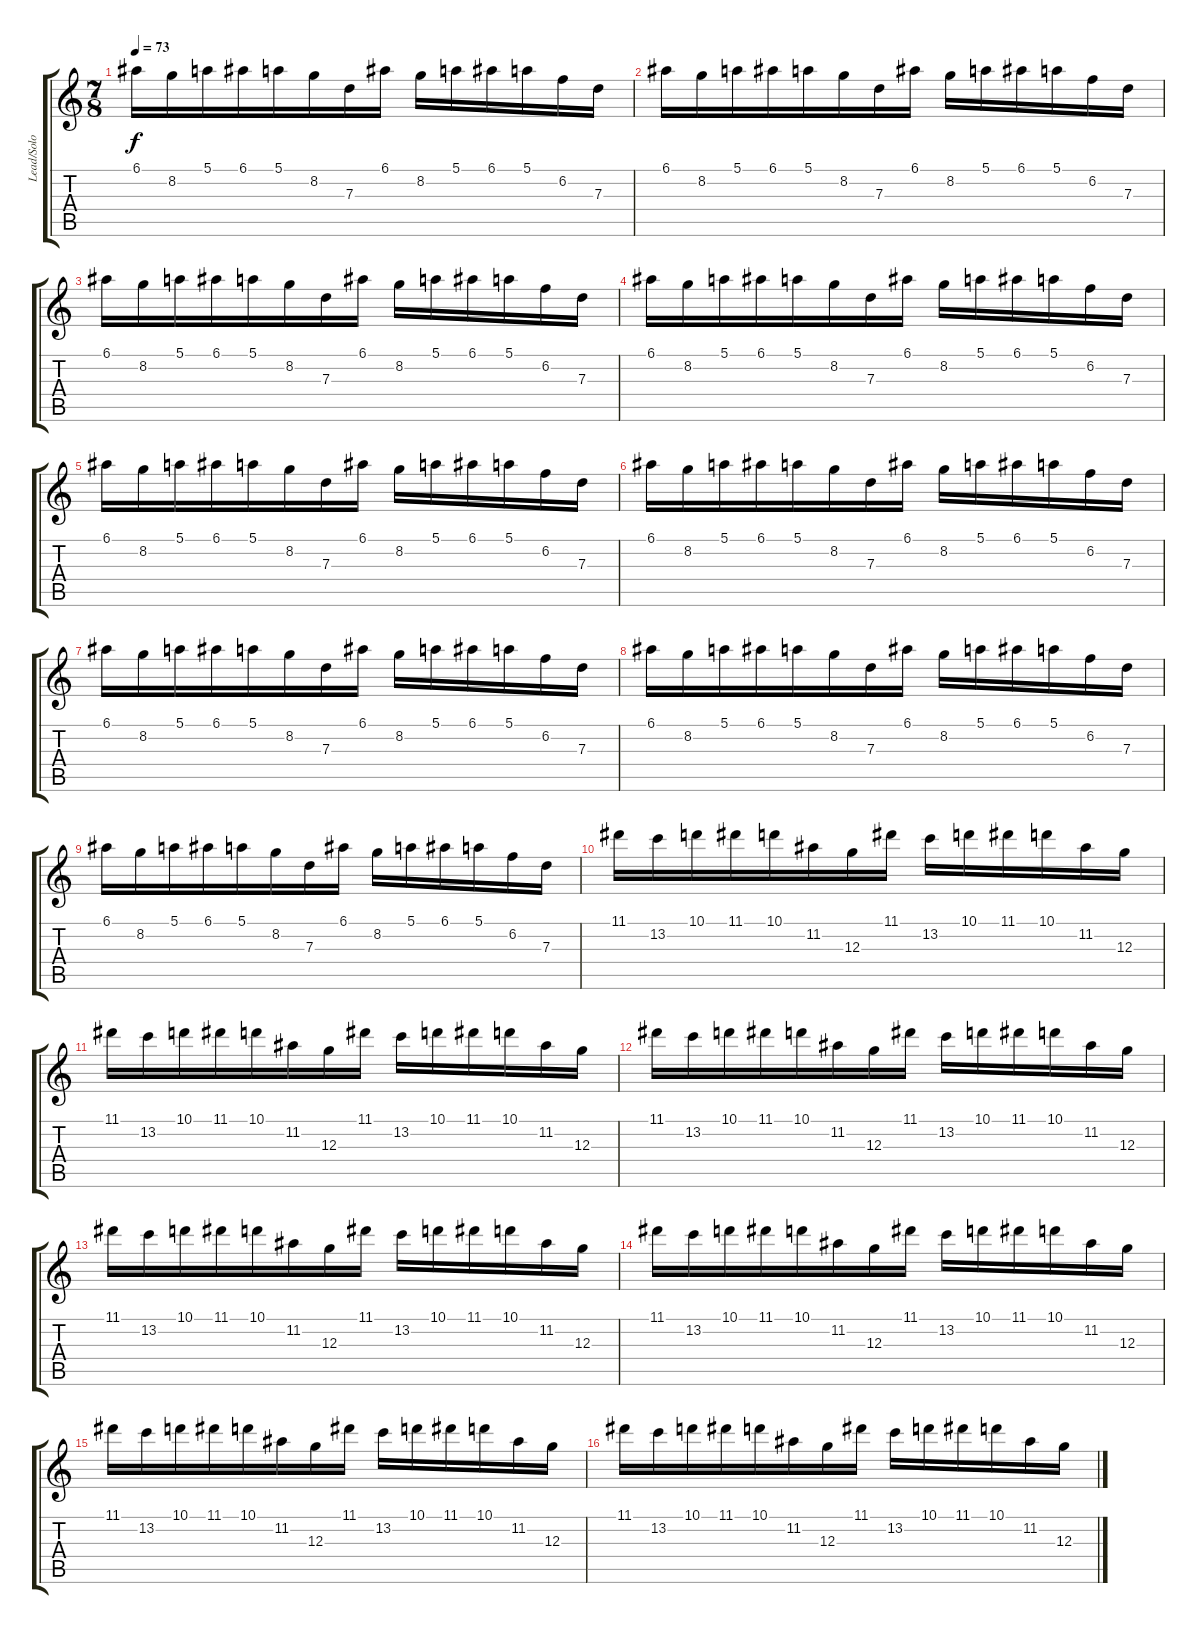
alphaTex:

\track ("Lead/Solo Guitar" "Lead/Solo ") {instrument distortionguitar}
\staff {score tabs}
\tuning (E4 B3 G3 D3 A2 E2) {hide}
\ts (7 8)
\tempo 73
\clef g2
\ks c
6.1.16{dy f} 8.2.16 5.1.16 6.1.16 5.1.16 8.2.16 7.3.16 6.1.16 8.2.16 5.1.16 6.1.16 5.1.16 6.2.16 7.3.16 |
6.1.16 8.2.16 5.1.16 6.1.16 5.1.16 8.2.16 7.3.16 6.1.16 8.2.16 5.1.16 6.1.16 5.1.16 6.2.16 7.3.16 |
6.1.16 8.2.16 5.1.16 6.1.16 5.1.16 8.2.16 7.3.16 6.1.16 8.2.16 5.1.16 6.1.16 5.1.16 6.2.16 7.3.16 |
6.1.16 8.2.16 5.1.16 6.1.16 5.1.16 8.2.16 7.3.16 6.1.16 8.2.16 5.1.16 6.1.16 5.1.16 6.2.16 7.3.16 |
6.1.16 8.2.16 5.1.16 6.1.16 5.1.16 8.2.16 7.3.16 6.1.16 8.2.16 5.1.16 6.1.16 5.1.16 6.2.16 7.3.16 |
6.1.16 8.2.16 5.1.16 6.1.16 5.1.16 8.2.16 7.3.16 6.1.16 8.2.16 5.1.16 6.1.16 5.1.16 6.2.16 7.3.16 |
6.1.16 8.2.16 5.1.16 6.1.16 5.1.16 8.2.16 7.3.16 6.1.16 8.2.16 5.1.16 6.1.16 5.1.16 6.2.16 7.3.16 |
6.1.16 8.2.16 5.1.16 6.1.16 5.1.16 8.2.16 7.3.16 6.1.16 8.2.16 5.1.16 6.1.16 5.1.16 6.2.16 7.3.16 |
6.1.16 8.2.16 5.1.16 6.1.16 5.1.16 8.2.16 7.3.16 6.1.16 8.2.16 5.1.16 6.1.16 5.1.16 6.2.16 7.3.16 |
11.1.16{volume 15} 13.2.16 10.1.16 11.1.16 10.1.16 11.2.16 12.3.16 11.1.16 13.2.16 10.1.16 11.1.16 10.1.16 11.2.16 12.3.16 |
11.1.16 13.2.16 10.1.16 11.1.16 10.1.16 11.2.16 12.3.16 11.1.16 13.2.16 10.1.16 11.1.16 10.1.16 11.2.16 12.3.16 |
11.1.16 13.2.16 10.1.16 11.1.16 10.1.16 11.2.16 12.3.16 11.1.16 13.2.16 10.1.16 11.1.16 10.1.16 11.2.16 12.3.16 |
11.1.16 13.2.16 10.1.16 11.1.16 10.1.16 11.2.16 12.3.16 11.1.16 13.2.16 10.1.16 11.1.16 10.1.16 11.2.16 12.3.16 |
11.1.16 13.2.16 10.1.16 11.1.16 10.1.16 11.2.16 12.3.16 11.1.16 13.2.16 10.1.16 11.1.16 10.1.16 11.2.16 12.3.16 |
11.1.16 13.2.16 10.1.16 11.1.16 10.1.16 11.2.16 12.3.16 11.1.16 13.2.16 10.1.16 11.1.16 10.1.16 11.2.16 12.3.16 |
11.1.16 13.2.16 10.1.16 11.1.16 10.1.16 11.2.16 12.3.16 11.1.16 13.2.16 10.1.16 11.1.16 10.1.16 11.2.16 12.3.16
